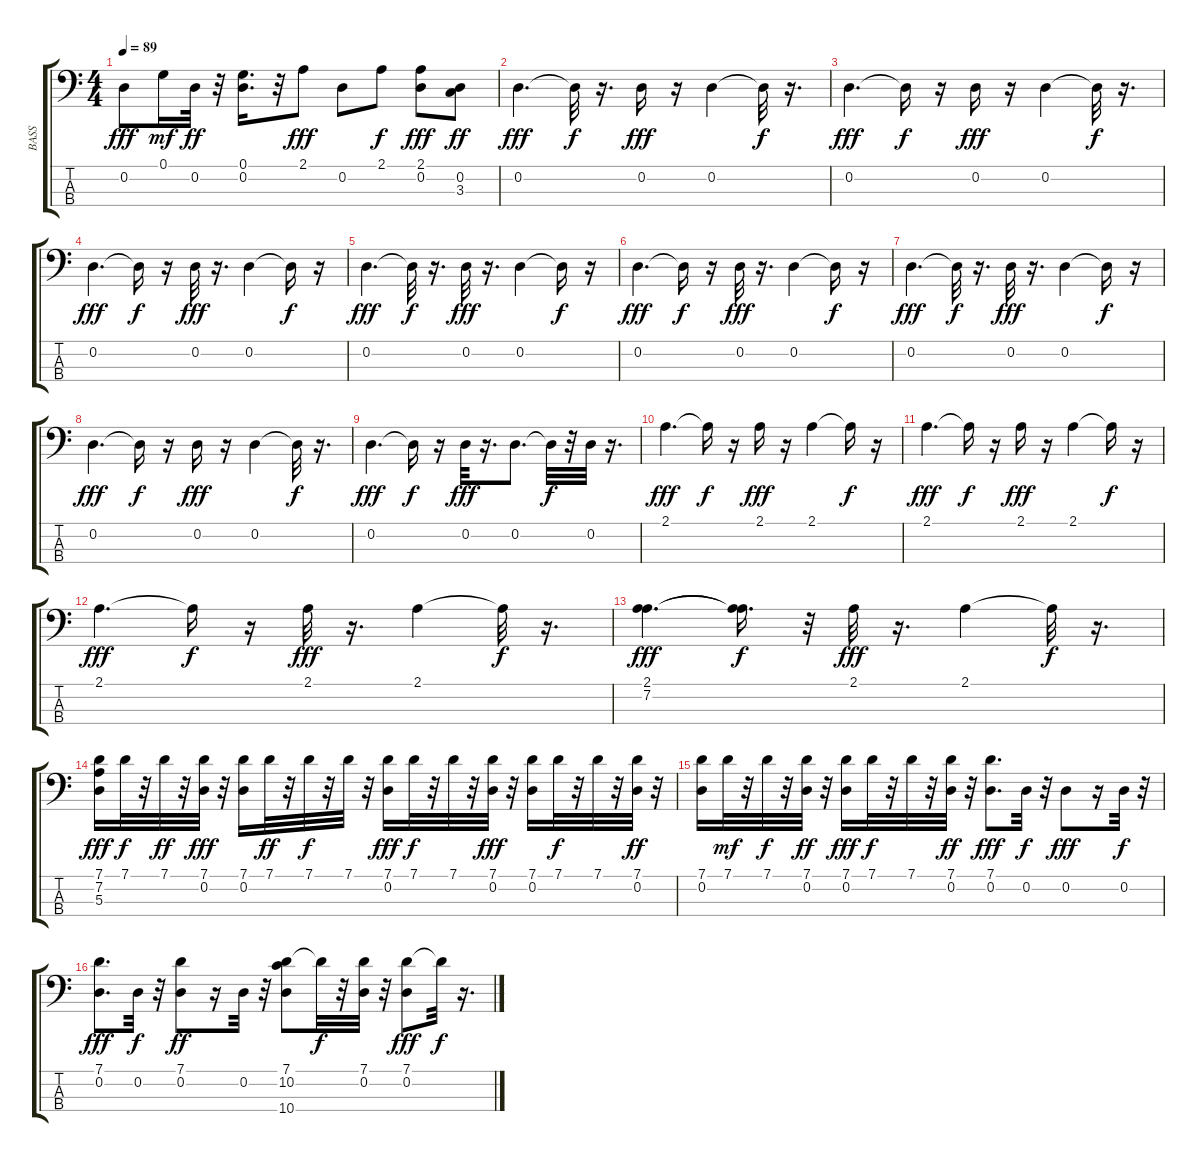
\track ("BASS" "BASS") {instrument acousticbass}
\staff {score tabs}
\tuning (G2 D2 A1 E1) {hide}
\ts (4 4)
\tempo 89
\clef f4
\ks c
0.2.8{dy fff} 0.1.16{dy mf} 0.2.32{dy ff} r.32 (0.1 0.2).16{d} r.32 2.1.8{dy fff} 0.2.8 2.1.8{dy f} (2.1 0.2).8{dy fff} (0.2 3.3).8{dy ff} |
0.2.4{d dy fff} 0.2{t}.32{dy f} r.16{d} 0.2.16{dy fff} r.16 0.2.4 0.2{t}.32{dy f} r.16{d} |
0.2.4{d dy fff} 0.2{t}.16{dy f} r.16 0.2.16{dy fff} r.16 0.2.4 0.2{t}.32{dy f} r.16{d} |
0.2.4{d dy fff} 0.2{t}.16{dy f} r.16 0.2.32{dy fff} r.16{d} 0.2.4 0.2{t}.16{dy f} r.16 |
0.2.4{d dy fff} 0.2{t}.32{dy f} r.16{d} 0.2.32{dy fff} r.16{d} 0.2.4 0.2{t}.16{dy f} r.16 |
0.2.4{d dy fff} 0.2{t}.16{dy f} r.16 0.2.32{dy fff} r.16{d} 0.2.4 0.2{t}.16{dy f} r.16 |
0.2.4{d dy fff} 0.2{t}.32{dy f} r.16{d} 0.2.32{dy fff} r.16{d} 0.2.4 0.2{t}.16{dy f} r.16 |
0.2.4{d dy fff} 0.2{t}.16{dy f} r.16 0.2.16{dy fff} r.16 0.2.4 0.2{t}.32{dy f} r.16{d} |
0.2.4{d dy fff} 0.2{t}.16{dy f} r.16 0.2.32{dy fff} r.16{d} 0.2.8{d} 0.2{t}.32{dy f} r.32 0.2.32 r.16{d} |
2.1.4{d dy fff} 2.1{t}.16{dy f} r.16 2.1.16{dy fff} r.16 2.1.4 2.1{t}.16{dy f} r.16 |
2.1.4{d dy fff} 2.1{t}.16{dy f} r.16 2.1.16{dy fff} r.16 2.1.4 2.1{t}.16{dy f} r.16 |
2.1.4{d dy fff} 2.1{t}.16{dy f} r.16 2.1.32{dy fff} r.16{d} 2.1.4 2.1{t}.32{dy f} r.16{d} |
(2.1 7.2).4{d dy fff} (2.1{t} 7.2{t}).16{d dy f} r.32 2.1.32{dy fff} r.16{d} 2.1.4 2.1{t}.32{dy f} r.16{d} |
(7.1 7.2 5.3).16{dy fff} 7.1.32{dy f} r.32 7.1.32{dy ff} r.32 (7.1 0.2).32{dy fff} r.32 (7.1 0.2).16 7.1.32{dy ff} r.32 7.1.32{dy f} r.32 7.1.32 r.32 (7.1 0.2).16{dy fff} 7.1.32{dy f} r.32 7.1.32 r.32 (7.1 0.2).32{dy fff} r.32 (7.1 0.2).16 7.1.32{dy f} r.32 7.1.32 r.32 (7.1 0.2).32{dy ff} r.32 |
(7.1 0.2).16 7.1.32{dy mf} r.32 7.1.32{dy f} r.32 (7.1 0.2).32{dy ff} r.32 (7.1 0.2).16{dy fff} 7.1.32{dy f} r.32 7.1.32 r.32 (7.1 0.2).32{dy ff} r.32 (7.1 0.2).8{d dy fff} 0.2.32{dy f} r.32 0.2.8{dy fff} r.16 0.2.32{dy f} r.32 |
(7.1 0.2).8{d dy fff} 0.2.32{dy f} r.32 (7.1 0.2).8{dy ff} r.16 0.2.32 r.32 (7.1 10.2 10.4).8 7.1{t}.32{dy f} r.32 (7.1 0.2).32 r.32 (7.1 0.2).8{dy fff} 7.1{t}.32{dy f} r.16{d}
